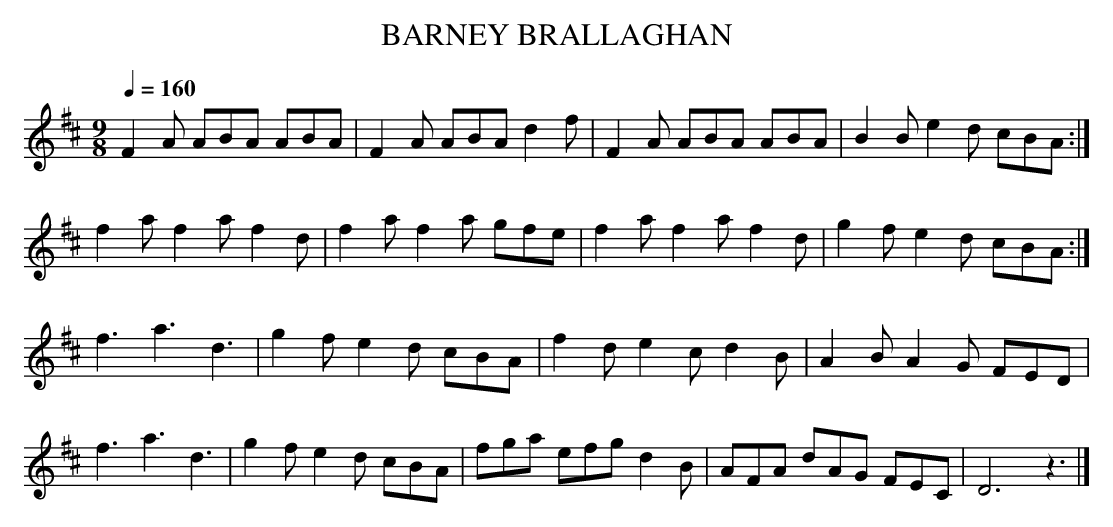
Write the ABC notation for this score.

X:1
T:BARNEY BRALLAGHAN
Q:1/4=160
M:9/8
L:1/8
K:D
F2A ABA ABA|F2A ABA d2f|F2A ABA ABA|B2B e2d cBA:|
f2a f2a f2d|f2a f2a gfe|f2a f2a f2d|g2f e2d cBA:|
f3 a3 d3|g2f e2d cBA|f2d e2c d2B|A2B A2G FED|
f3 a3 d3|g2f e2d cBA|fga efg d2B|AFA dAG FEC|D6z3|]
